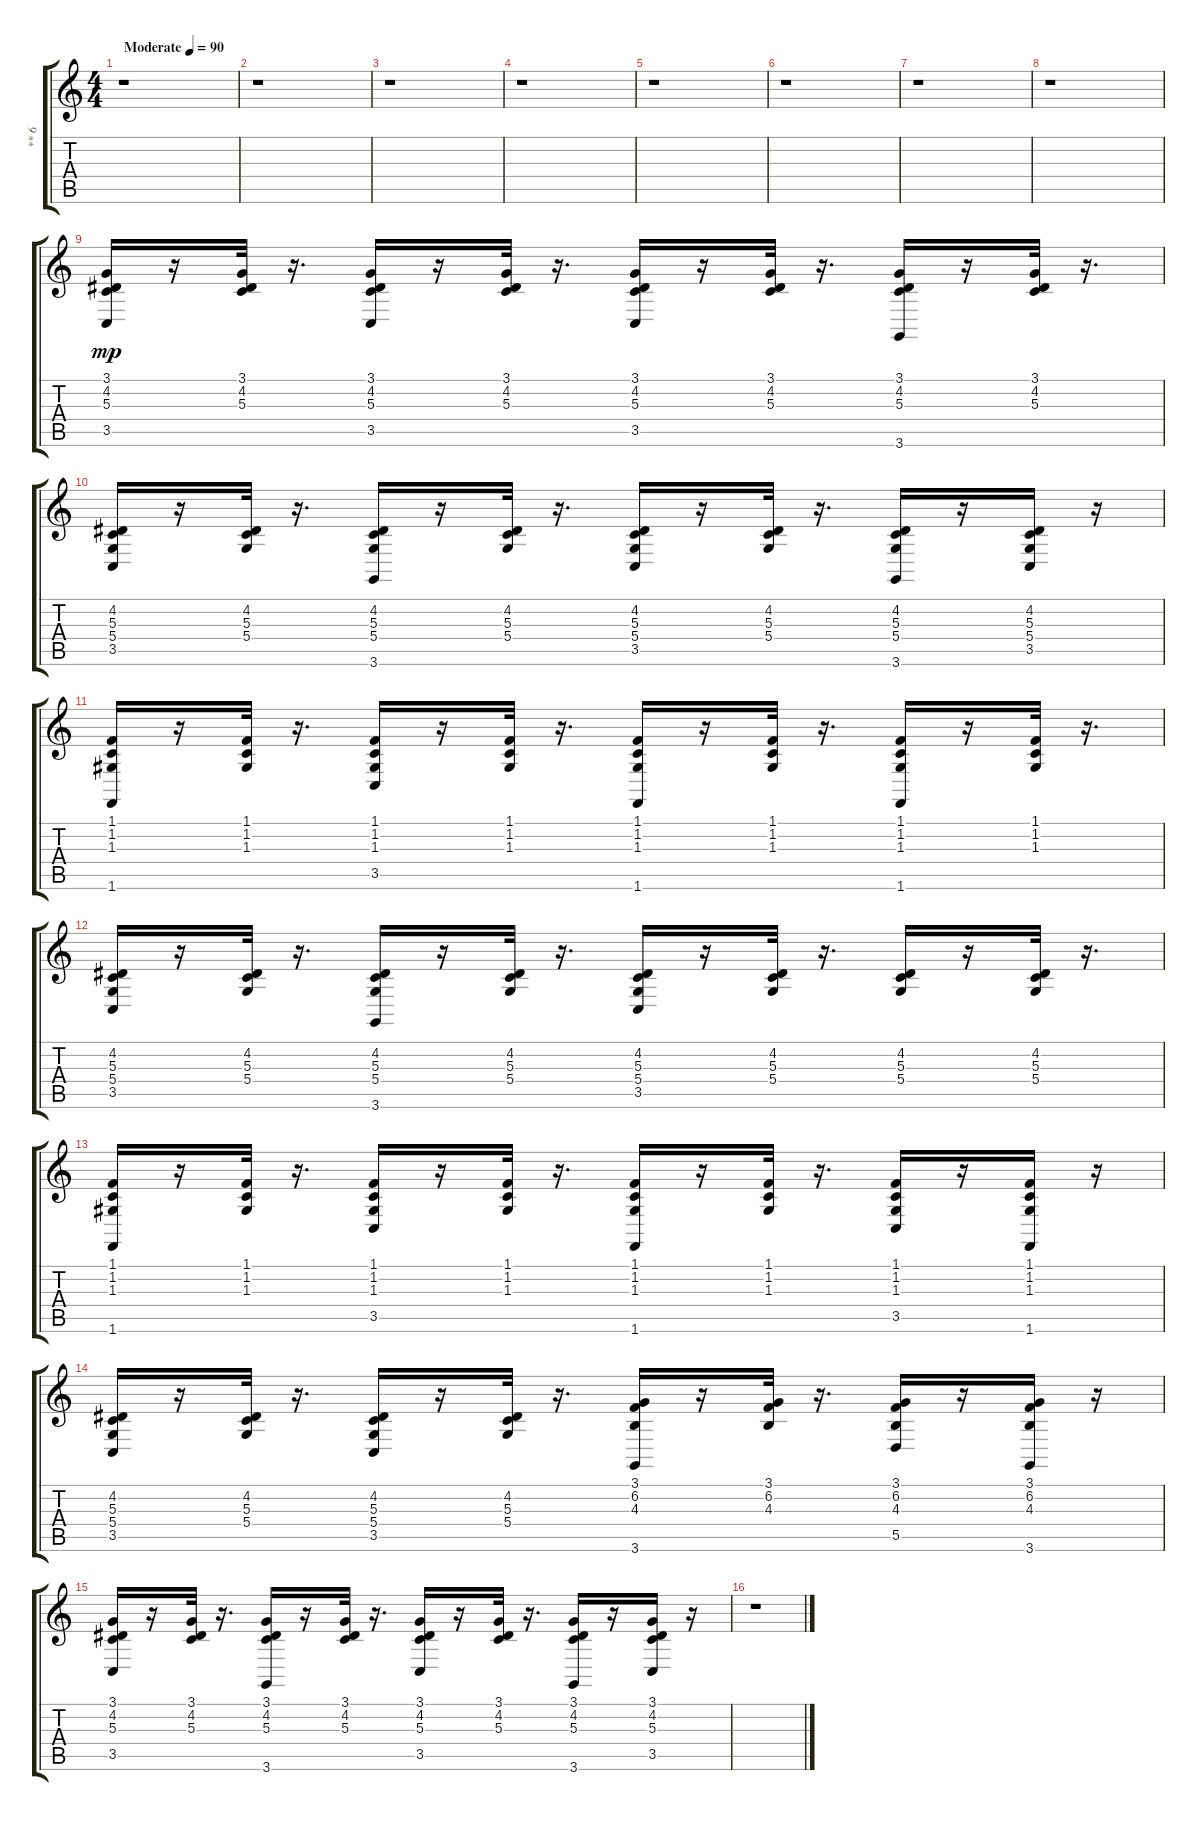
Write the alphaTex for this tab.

\track ("** 6" "** 6") {instrument honkytonkpiano}
\staff {score tabs}
\tuning (E4 B3 G3 D3 A2 E2) {hide}
\ts (4 4)
\tempo (90 "Moderate")
\clef g2
\ks c
r.1{dy mp instrument honkytonkpiano} |
r.1 |
r.1 |
r.1 |
r.1 |
r.1 |
r.1 |
r.1 |
(3.1 4.2 5.3 3.5).16 r.16 (3.1 4.2 5.3).32 r.16{d} (3.1 4.2 5.3 3.5).16 r.16 (3.1 4.2 5.3).32 r.16{d} (3.1 4.2 5.3 3.5).16 r.16 (3.1 4.2 5.3).32 r.16{d} (3.1 4.2 5.3 3.6).16 r.16 (3.1 4.2 5.3).32 r.16{d} |
(4.2 5.3 5.4 3.5).16 r.16 (4.2 5.3 5.4).32 r.16{d} (4.2 5.3 5.4 3.6).16 r.16 (4.2 5.3 5.4).32 r.16{d} (4.2 5.3 5.4 3.5).16 r.16 (4.2 5.3 5.4).32 r.16{d} (4.2 5.3 5.4 3.6).16 r.16 (4.2 5.3 5.4 3.5).16 r.16 |
(1.1 1.2 1.3 1.6).16 r.16 (1.1 1.2 1.3).32 r.16{d} (1.1 1.2 1.3 3.5).16 r.16 (1.1 1.2 1.3).32 r.16{d} (1.1 1.2 1.3 1.6).16 r.16 (1.1 1.2 1.3).32 r.16{d} (1.1 1.2 1.3 1.6).16 r.16 (1.1 1.2 1.3).32 r.16{d} |
(4.2 5.3 5.4 3.5).16 r.16 (4.2 5.3 5.4).32 r.16{d} (4.2 5.3 5.4 3.6).16 r.16 (4.2 5.3 5.4).32 r.16{d} (4.2 5.3 5.4 3.5).16 r.16 (4.2 5.3 5.4).32 r.16{d} (4.2 5.3 5.4).16 r.16 (4.2 5.3 5.4).32 r.16{d} |
(1.1 1.2 1.3 1.6).16 r.16 (1.1 1.2 1.3).32 r.16{d} (1.1 1.2 1.3 3.5).16 r.16 (1.1 1.2 1.3).32 r.16{d} (1.1 1.2 1.3 1.6).16 r.16 (1.1 1.2 1.3).32 r.16{d} (1.1 1.2 1.3 3.5).16 r.16 (1.1 1.2 1.3 1.6).16 r.16 |
(4.2 5.3 5.4 3.5).16 r.16 (4.2 5.3 5.4).32 r.16{d} (4.2 5.3 5.4 3.5).16 r.16 (4.2 5.3 5.4).32 r.16{d} (3.1 6.2 4.3 3.6).16 r.16 (3.1 6.2 4.3).32 r.16{d} (3.1 6.2 4.3 5.5).16 r.16 (3.1 6.2 4.3 3.6).16 r.16 |
(3.1 4.2 5.3 3.5).16 r.16 (3.1 4.2 5.3).32 r.16{d} (3.1 4.2 5.3 3.6).16 r.16 (3.1 4.2 5.3).32 r.16{d} (3.1 4.2 5.3 3.5).16 r.16 (3.1 4.2 5.3).32 r.16{d} (3.1 4.2 5.3 3.6).16 r.16 (3.1 4.2 5.3 3.5).16 r.16 |
r.1
